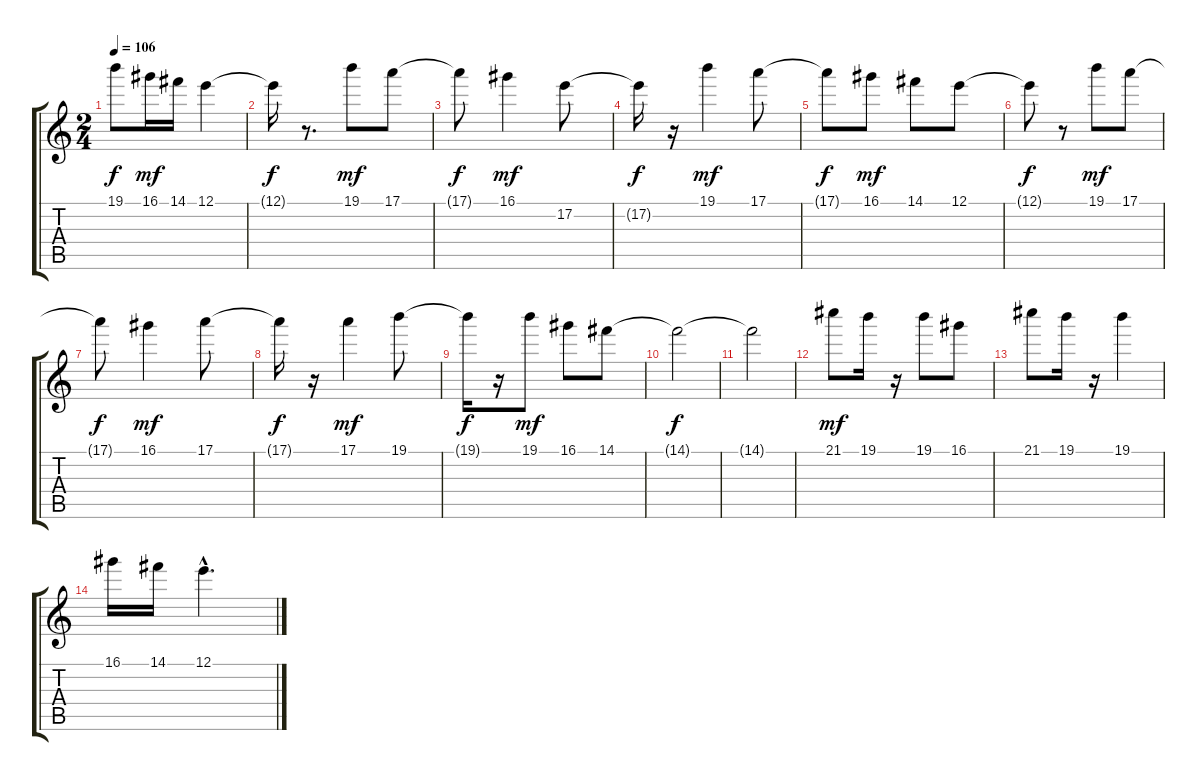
\track "" {instrument electricguitarjazz}
\staff {score tabs}
\tuning (E4 B3 G3 D3 A2 E2) {hide}
\ts (2 4)
\tempo 106
\clef g2
\ks c
19.1{t}.8{dy f} 16.1.16{dy mf} 14.1.16 12.1.4 |
12.1{t}.16{dy f} r.8{d} 19.1.8{dy mf} 17.1.8 |
17.1{t}.8{dy f} 16.1.4{dy mf} 17.2.8 |
17.2{t}.16{dy f} r.16 19.1.4{dy mf} 17.1.8 |
17.1{t}.8{dy f} 16.1.8{dy mf} 14.1.8 12.1.8 |
12.1{t}.8{dy f} r.8 19.1.8{dy mf} 17.1.8 |
17.1{t}.8{dy f} 16.1.4{dy mf} 17.1.8 |
17.1{t}.16{dy f} r.16 17.1.4{dy mf} 19.1.8 |
19.1{t}.16{dy f} r.16 19.1.8{dy mf} 16.1.8 14.1.8 |
14.1{t}.2{dy f} |
14.1{t}.2 |
21.1.8{dy mf} 19.1.16 r.16 19.1.8 16.1.8 |
21.1.8 19.1.16 r.16 19.1.4 |
16.1.16 14.1.16 12.1{hac}.4{d}
